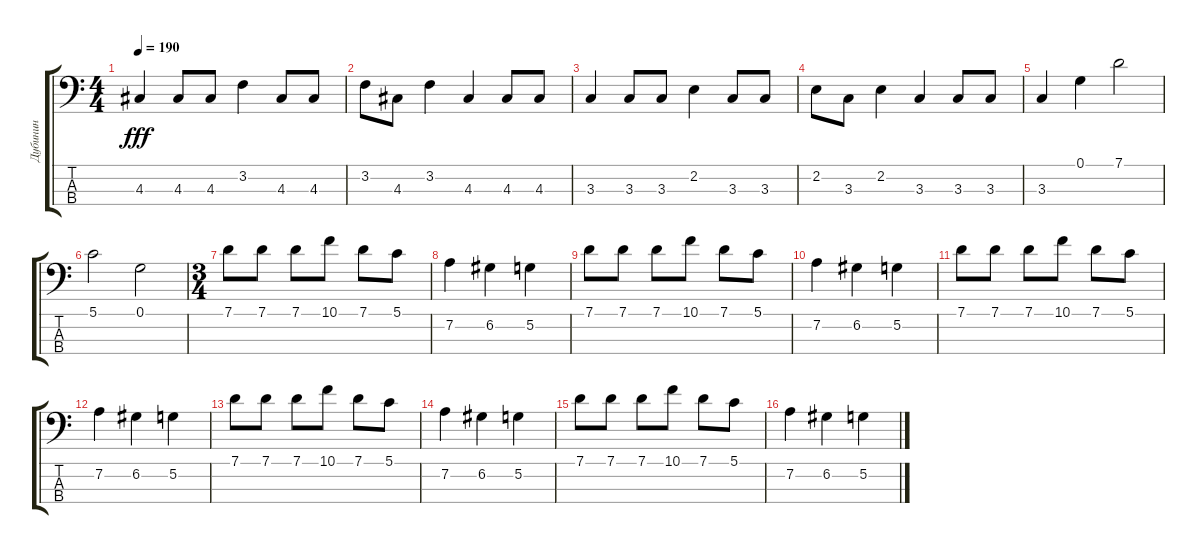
\track ("Дубинин" "Дубинин") {instrument electricbassfinger}
\staff {score tabs}
\tuning (G2 D2 A1 E1) {hide}
\ts (4 4)
\tempo 190
\clef f4
\ks c
4.3.4{dy fff} 4.3.8 4.3.8 3.2.4 4.3.8 4.3.8 |
3.2.8 4.3.8 3.2.4 4.3.4 4.3.8 4.3.8 |
3.3.4 3.3.8 3.3.8 2.2.4 3.3.8 3.3.8 |
2.2.8 3.3.8 2.2.4 3.3.4 3.3.8 3.3.8 |
3.3.4 0.1.4 7.1.2 |
5.1.2 0.1.2 |
\ts (3 4)
7.1.8 7.1.8 7.1.8 10.1.8 7.1.8 5.1.8 |
7.2.4 6.2.4 5.2.4 |
7.1.8 7.1.8 7.1.8 10.1.8 7.1.8 5.1.8 |
7.2.4 6.2.4 5.2.4 |
7.1.8 7.1.8 7.1.8 10.1.8 7.1.8 5.1.8 |
7.2.4 6.2.4 5.2.4 |
7.1.8 7.1.8 7.1.8 10.1.8 7.1.8 5.1.8 |
7.2.4 6.2.4 5.2.4 |
7.1.8 7.1.8 7.1.8 10.1.8 7.1.8 5.1.8 |
7.2.4 6.2.4 5.2.4
